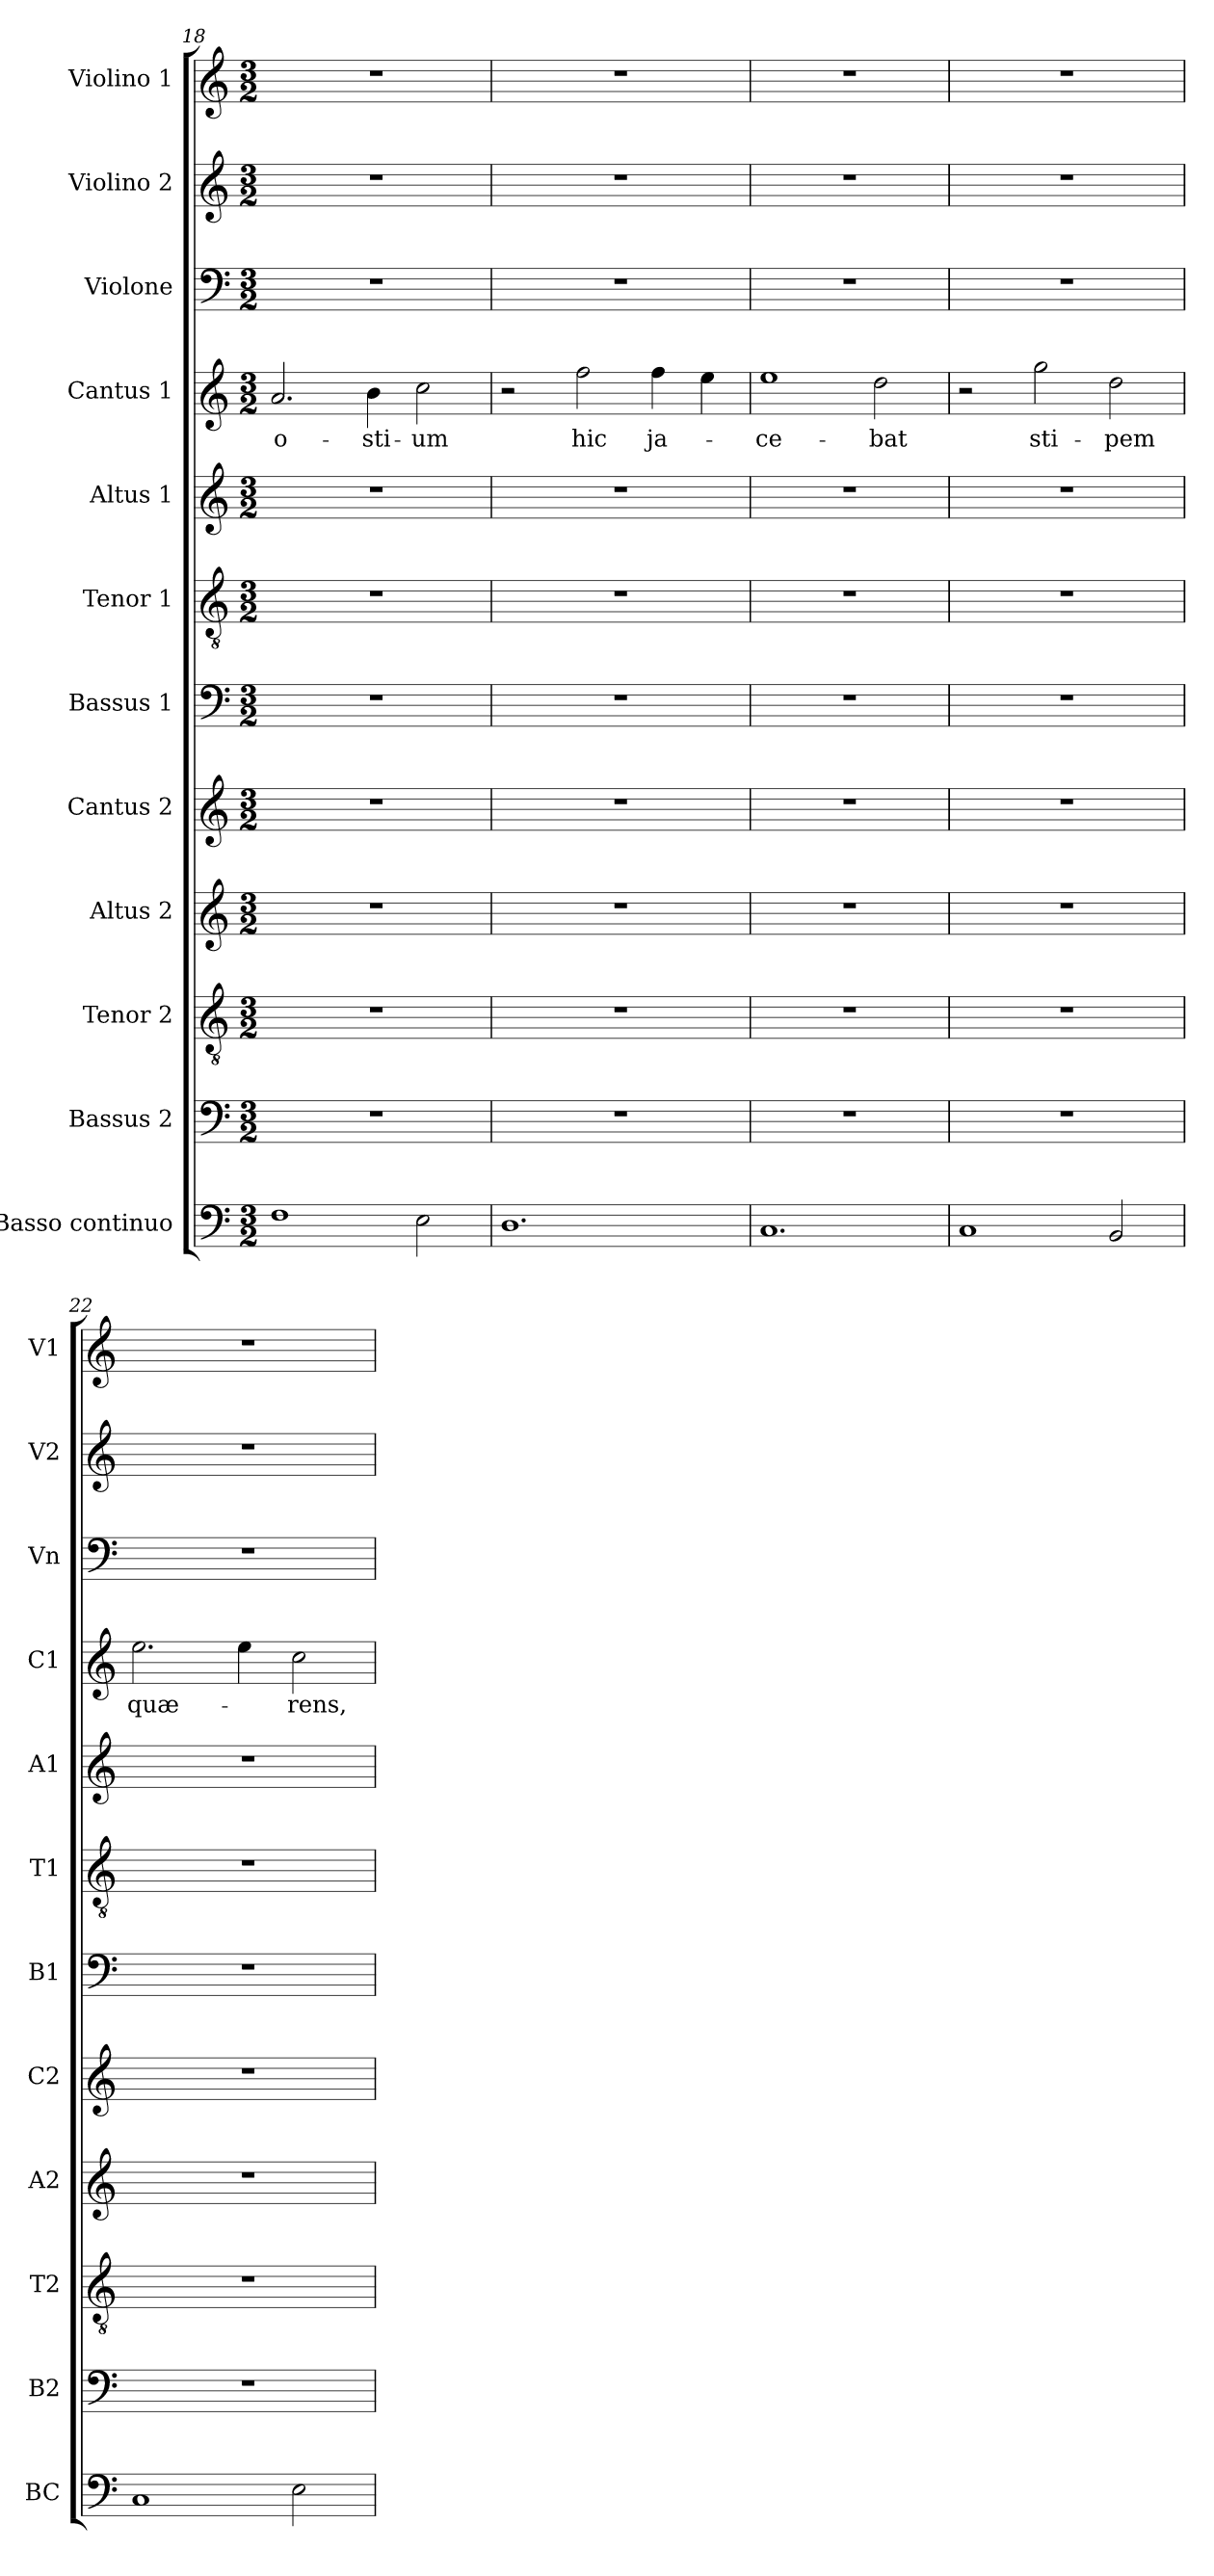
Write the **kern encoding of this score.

**kern	**kern	**kern	**kern	**kern	**kern	**kern	**kern	**kern	**text	**kern	**kern	**kern
*part12	*part11	*part10	*part9	*part8	*part7	*part6	*part5	*part4	*part4	*part3	*part2	*part1
*staff12	*staff11	*staff10	*staff9	*staff8	*staff7	*staff6	*staff5	*staff4	*staff4	*staff3	*staff2	*staff1
*I"Basso continuo	*I"Bassus 2	*I"Tenor 2	*I"Altus 2	*I"Cantus 2	*I"Bassus 1	*I"Tenor 1	*I"Altus 1	*I"Cantus 1	*	*I"Violone	*I"Violino 2	*I"Violino 1
*I'BC	*I'B2	*I'T2	*I'A2	*I'C2	*I'B1	*I'T1	*I'A1	*I'C1	*	*I'Vn	*I'V2	*I'V1
*clefF4	*clefF4	*clefGv2	*clefG2	*clefG2	*clefF4	*clefGv2	*clefG2	*clefG2	*	*clefF4	*clefG2	*clefG2
*ITrd7c12	*	*	*	*	*	*	*	*	*	*ITrd7c12	*	*
*k[]	*k[]	*k[]	*k[]	*k[]	*k[]	*k[]	*k[]	*k[]	*	*k[]	*k[]	*k[]
*C:	*C:	*C:	*C:	*C:	*C:	*C:	*C:	*C:	*	*C:	*C:	*C:
*M3/2	*M3/2	*M3/2	*M3/2	*M3/2	*M3/2	*M3/2	*M3/2	*M3/2	*	*M3/2	*M3/2	*M3/2
=18	=18	=18	=18	=18	=18	=18	=18	=18	=18	=18	=18	=18
!	!	!	!	!	!	!	!	!	!LO:LY:b	!	!	!
1FF	1.r	1.r	1.r	1.r	1.r	1.r	1.r	2.a/	o-	1.r	1.r	1.r
!	!	!	!	!	!	!	!	!	!LO:LY:b	!	!	!
.	.	.	.	.	.	.	.	4b\	-sti-	.	.	.
!	!	!	!	!	!	!	!	!	!LO:LY:b	!	!	!
2EE\	.	.	.	.	.	.	.	2cc\	-um	.	.	.
=19	=19	=19	=19	=19	=19	=19	=19	=19	=19	=19	=19	=19
1.DD	1.r	1.r	1.r	1.r	1.r	1.r	1.r	2r	.	1.r	1.r	1.r
!	!	!	!	!	!	!	!	!	!LO:LY:b	!	!	!
.	.	.	.	.	.	.	.	2ff\	hic	.	.	.
!	!	!	!	!	!	!	!	!	!LO:LY:b	!	!	!
.	.	.	.	.	.	.	.	4ff\	ja-	.	.	.
.	.	.	.	.	.	.	.	4ee\	.	.	.	.
=20	=20	=20	=20	=20	=20	=20	=20	=20	=20	=20	=20	=20
!	!	!	!	!	!	!	!	!	!LO:LY:b	!	!	!
1.CC	1.r	1.r	1.r	1.r	1.r	1.r	1.r	1ee	-ce-	1.r	1.r	1.r
!	!	!	!	!	!	!	!	!	!LO:LY:b	!	!	!
.	.	.	.	.	.	.	.	2dd\	-bat	.	.	.
=21	=21	=21	=21	=21	=21	=21	=21	=21	=21	=21	=21	=21
1CC	1.r	1.r	1.r	1.r	1.r	1.r	1.r	2r	.	1.r	1.r	1.r
!	!	!	!	!	!	!	!	!	!LO:LY:b	!	!	!
.	.	.	.	.	.	.	.	2gg\	sti-	.	.	.
!	!	!	!	!	!	!	!	!	!LO:LY:b	!	!	!
2BBB/	.	.	.	.	.	.	.	2dd\	-pem	.	.	.
=22	=22	=22	=22	=22	=22	=22	=22	=22	=22	=22	=22	=22
!	!	!	!	!	!	!	!	!	!LO:LY:b	!	!	!
1CC	1.r	1.r	1.r	1.r	1.r	1.r	1.r	2.ee\	quæ-	1.r	1.r	1.r
.	.	.	.	.	.	.	.	4ee\	.	.	.	.
!	!	!	!	!	!	!	!	!	!LO:LY:b	!	!	!
2EE\	.	.	.	.	.	.	.	2cc\	-rens,	.	.	.
=	=	=	=	=	=	=	=	=	=	=	=	=
*-	*-	*-	*-	*-	*-	*-	*-	*-	*-	*-	*-	*-
